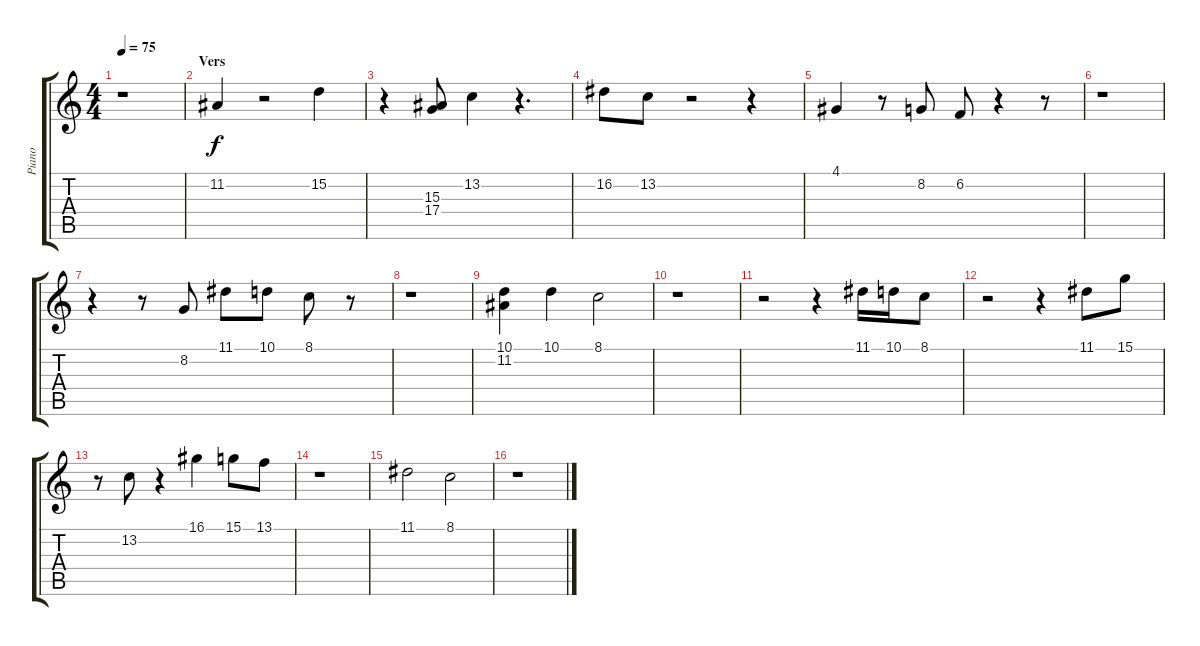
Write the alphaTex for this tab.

\track ("Piano" "Piano") {instrument brightacousticpiano}
\staff {score tabs}
\tuning (E4 B3 G3 D3 A2 E2) {hide}
\ts (4 4)
\tempo 75
\clef g2
\ks c
r.1{dy f} |
\section ("" "Vers")
11.2.4 r.2 15.2.4 |
r.4 (15.3 17.4).8 13.2.4 r.4{d} |
16.2.8 13.2.8 r.2 r.4 |
4.1.4 r.8 8.2.8 6.2.8 r.4 r.8 |
r.1 |
r.4 r.8 8.2.8 11.1.8 10.1.8 8.1.8 r.8 |
r.1 |
(10.1 11.2).4 10.1.4 8.1.2 |
r.1 |
r.2 r.4 11.1.16 10.1.16 8.1.8 |
r.2 r.4 11.1.8 15.1.8 |
r.8 13.2.8 r.4 16.1.4 15.1.8 13.1.8 |
r.1 |
11.1.2 8.1.2 |
r.1
